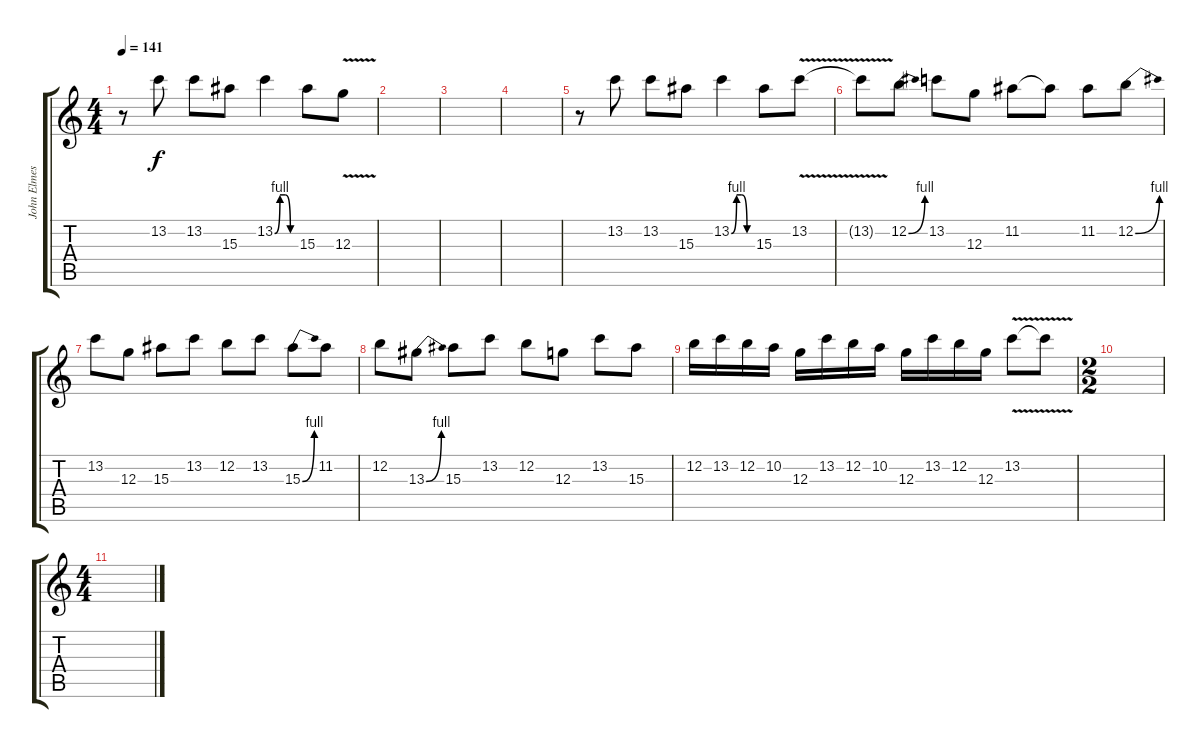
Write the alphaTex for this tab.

\track ("John Elmesely (Lead Guitar)" "John Elmes") {instrument distortionguitar}
\staff {score tabs}
\tuning (E4 B3 G3 D3 A2 E2) {hide}
\ts (4 4)
\tempo 141
\clef g2
\ks c
r.8{dy f} 13.2.8 13.2.8 15.3.8 13.2{be (custom 0 0 15 4 30 4 45 0 60 0)}.4 15.3.8 12.3{v}.8 |
|
|
|
r.8 13.2.8 13.2.8 15.3.8 13.2{be (custom 0 0 15 4 30 4 45 0 60 0)}.4 15.3.8 13.2{v}.8 |
13.2{t}.8 12.2{be (bend 0 0 60 4)}.8 13.2.8 12.3.8 11.2.8 11.2{t}.8 11.2.8 12.2{be (bend 0 0 60 4)}.8 |
13.2.8 12.3.8 15.3.8 13.2.8 12.2.8 13.2.8 15.3{be (bend 0 0 60 4)}.8 11.2.8 |
12.2.8 13.3{be (bend 0 0 60 4)}.8 15.3.8 13.2.8 12.2.8 12.3.8 13.2.8 15.3.8 |
12.2.16 13.2.16 12.2.16 10.2.16 12.3.16 13.2.16 12.2.16 10.2.16 12.3.16 13.2.16 12.2.16 12.3.16 13.2{v}.8 13.2{t}.8 |
\ts (2 2)
|
\ts (4 4)
